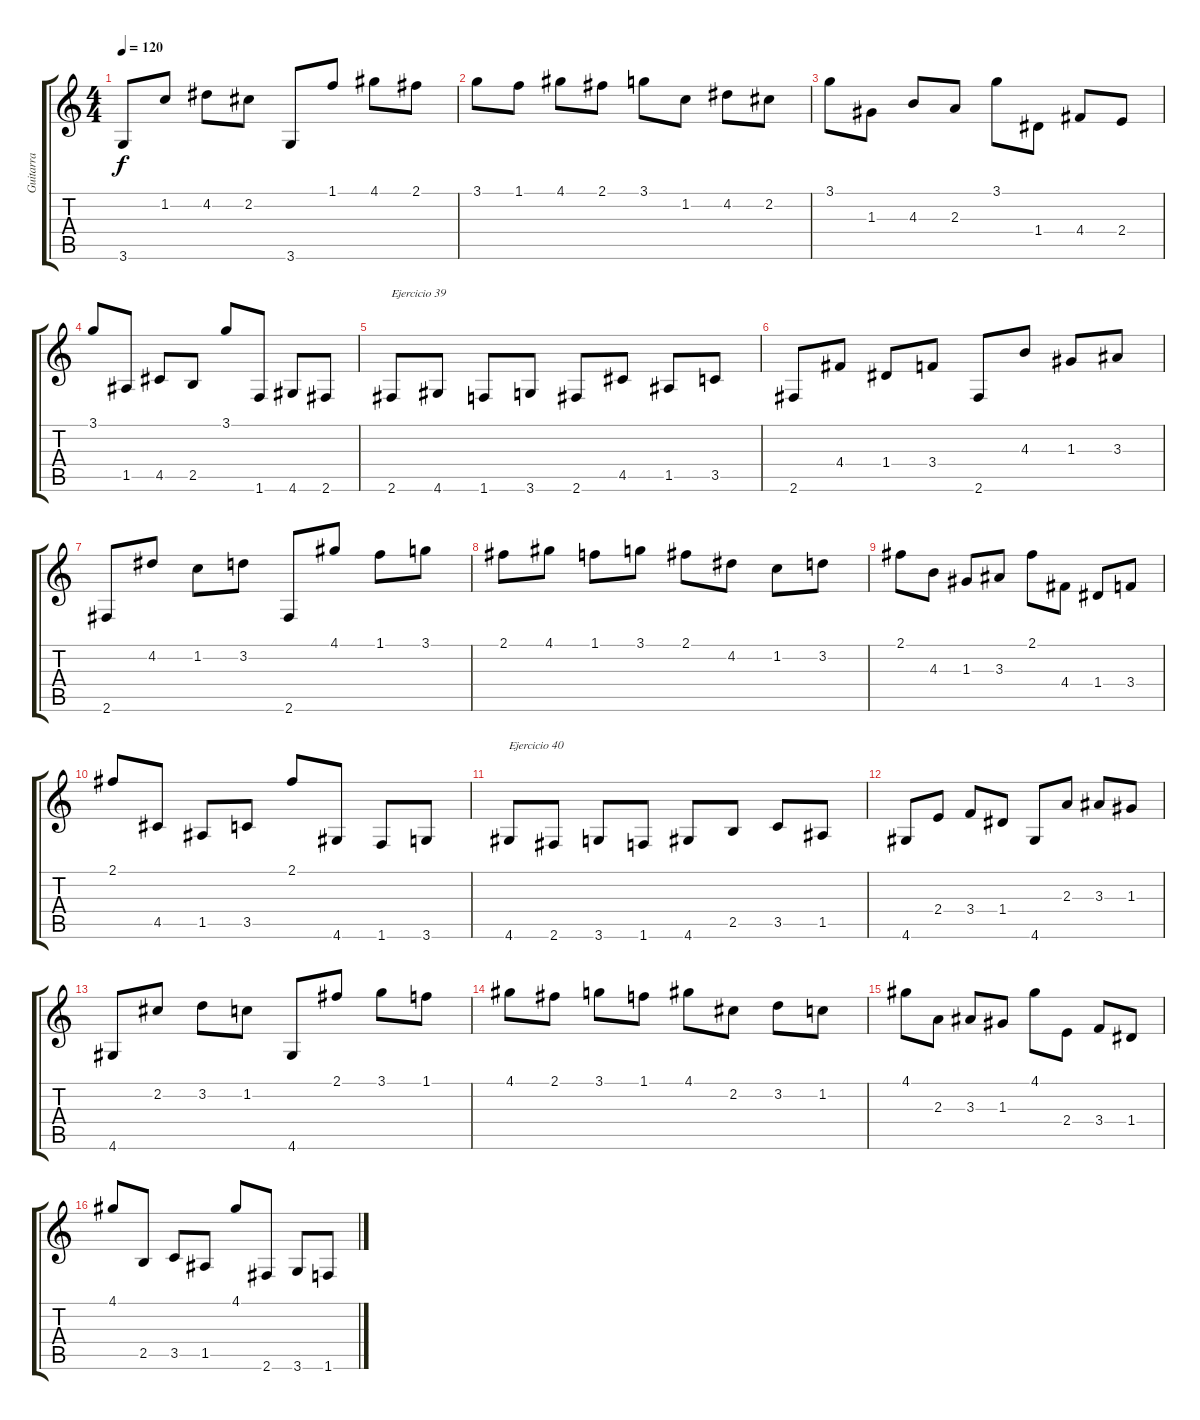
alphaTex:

\track ("Guitarra " "Guitarra ") {instrument acousticguitarnylon}
\staff {score tabs}
\tuning (E4 B3 G3 D3 A2 E2) {hide}
\ts (4 4)
\tempo 120
\clef g2
\ks c
3.6.8{dy f} 1.2.8 4.2.8 2.2.8 3.6.8 1.1.8 4.1.8 2.1.8 |
3.1.8 1.1.8 4.1.8 2.1.8 3.1.8 1.2.8 4.2.8 2.2.8 |
3.1.8 1.3.8 4.3.8 2.3.8 3.1.8 1.4.8 4.4.8 2.4.8 |
3.1.8 1.5.8 4.5.8 2.5.8 3.1.8 1.6.8 4.6.8 2.6.8 |
2.6.8{txt "Ejercicio 39"} 4.6.8 1.6.8 3.6.8 2.6.8 4.5.8 1.5.8 3.5.8 |
2.6.8 4.4.8 1.4.8 3.4.8 2.6.8 4.3.8 1.3.8 3.3.8 |
2.6.8 4.2.8 1.2.8 3.2.8 2.6.8 4.1.8 1.1.8 3.1.8 |
2.1.8 4.1.8 1.1.8 3.1.8 2.1.8 4.2.8 1.2.8 3.2.8 |
2.1.8 4.3.8 1.3.8 3.3.8 2.1.8 4.4.8 1.4.8 3.4.8 |
2.1.8 4.5.8 1.5.8 3.5.8 2.1.8 4.6.8 1.6.8 3.6.8 |
4.6.8{txt "Ejercicio 40"} 2.6.8 3.6.8 1.6.8 4.6.8 2.5.8 3.5.8 1.5.8 |
4.6.8 2.4.8 3.4.8 1.4.8 4.6.8 2.3.8 3.3.8 1.3.8 |
4.6.8 2.2.8 3.2.8 1.2.8 4.6.8 2.1.8 3.1.8 1.1.8 |
4.1.8 2.1.8 3.1.8 1.1.8 4.1.8 2.2.8 3.2.8 1.2.8 |
4.1.8 2.3.8 3.3.8 1.3.8 4.1.8 2.4.8 3.4.8 1.4.8 |
4.1.8 2.5.8 3.5.8 1.5.8 4.1.8 2.6.8 3.6.8 1.6.8
